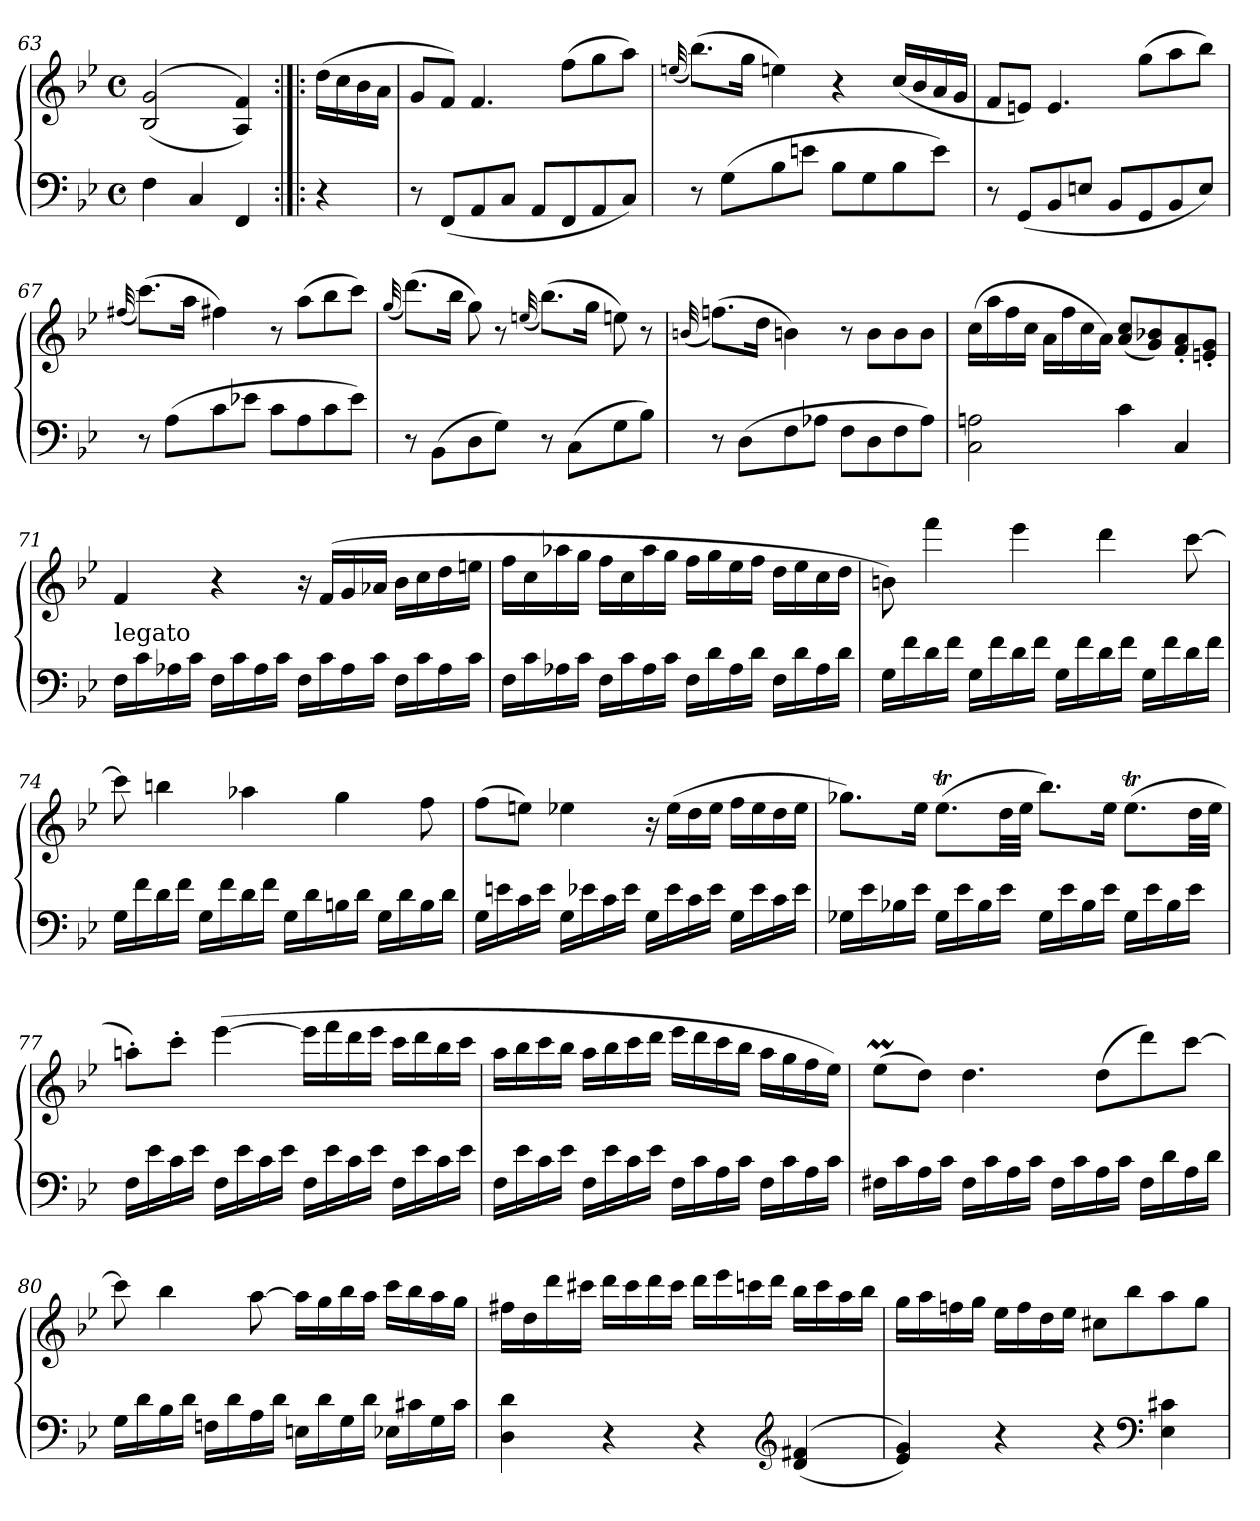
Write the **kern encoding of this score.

**kern	**kern
*part1	*part1
*staff2	*staff1
*clefF4	*clefG2
*k[b-e-]	*k[b-e-]
*M4/4	*M4/4
*met(c)	*met(c)
=63	=63
4F	(>(<2B- 2g
4C	.
4FF	4A 4f))
=:|!|:	=:|!|:
4r	(16ddLL
.	16cc
.	16b-
.	16aJJ
=64	=64
8r	8gL
(8FFL	8fJ)
8AA	4.f
8CJ	.
8AAL	.
8FF	(8ffL
8AA	8gg
8CJ)	8aaJ)
=65	=65
.	(32qqeen
8r	(8.bb-L)
(8GL	.
.	16ggJk
8B-	4een)
8enJ	.
8B-L	4r
8G	.
8B-	(16ccLL
.	16b-
8eJ)	16a
.	16gJJ
=66	=66
8r	8fL
(8GGL	8enJ)
8BB-	4.e
8EnJ	.
8BB-L	.
8GG	(8ggL
8BB-	8aa
8EJ)	8bb-J)
=67	=67
.	(32qqff#X
8r	(8.cccL)
(8AL	.
.	16aaJk
8c	4ff#X)
8e-XJ	.
8cL	8r
8A	(8aaL
8c	8bb-
8e-J)	8cccJ)
=68	=68
.	(32qqgg
8r	(8.dddL)
(8BB-L	.
.	16bb-Jk
8D	8gg)
8GJ)	8r
.	(32qqeen
8r	(8.bb-L)
(8CL	.
.	16ggJk
8G	8een)
8B-J)	8r
=69	=69
.	(32qqbn
8r	(8.ffnL)
(8DL	.
.	16ddJk
8F	4bn)
8A-XJ	.
8FL	8r
8D	8bL
8F	8b
8A-J)	8bJ
=70	=70
2C 2An	(16ccLL
.	16aa
.	16ff
.	16ccJJ
.	16aLL
.	16ff
.	16cc
.	16aJJ)
4c	(8a 8ccL
.	8g 8b-X)
4C	8f' 8a'
.	8en' 8g'J
=71	=71
!LO:TX:t=legato	!
16FLL	4f
16c	.
16A-X	.
16cJJ	.
16FLL	4r
16c	.
16A-	.
16cJJ	.
16FLL	16r
16c	(>16fLL
16A-	16g
16cJJ	16a-XJJ
16FLL	16b-LL
16c	16cc
16A-	16dd
16cJJ	16eenJJ
=72	=72
16FLL	16ffLL
16c	16cc
16A-X	16aa-X
16cJJ	16ggJJ
16FLL	16ffLL
16c	16cc
16A-	16aa-
16cJJ	16ggJJ
16FLL	16ffLL
16d	16gg
16A-	16ee-
16dJJ	16ffJJ
16FLL	16ddLL
16d	16ee-
16A-	16cc
16dJJ	16ddJJ
=73	=73
16GLL	8bn)
16f	.
16d	4fff
16fJJ	.
16GLL	.
16f	.
16d	4eee-
16fJJ	.
16GLL	.
16f	.
16d	4ddd
16fJJ	.
16GLL	.
16f	.
16d	[8ccc
16fJJ	.
=74	=74
16GLL	8ccc]
16f	.
16d	4bbn
16fJJ	.
16GLL	.
16f	.
16d	4aa-X
16fJJ	.
16GLL	.
16d	.
16Bn	4gg
16dJJ	.
16GLL	.
16d	.
16B	8ff
16dJJ	.
=75	=75
16GLL	(8ffL
16en	.
16c	8eenJ)
16eJJ	.
16GLL	4ee-X
16e-X	.
16c	.
16e-JJ	.
16GLL	16r
16e-	(16ee-LL
16c	16dd
16e-JJ	16ee-JJ
16GLL	16ffLL
16e-	16ee-
16c	16dd
16e-JJ	16ee-JJ
=76	=76
16G-XLL	8.gg-XL)
16e-	.
16B-X	.
16e-JJ	16ee-Jk
16G-LL	(8.ee-TL
16e-	.
16B-	.
16e-JJ	32ddLL
.	32ee-JJJ
16G-LL	8.bb-L)
16e-	.
16B-	.
16e-JJ	16ee-Jk
16G-LL	(8.ee-TL
16e-	.
16B-	.
16e-JJ	32ddLL
.	32ee-JJJ
=77	=77
16FLL	8aan'L)
16e-	.
16c	8ccc'J
16e-JJ	.
16FLL	([4eee-
16e-	.
16c	.
16e-JJ	.
16FLL	16eee-LL]
16e-	16fff
16c	16ddd
16e-JJ	16eee-JJ
16FLL	16cccLL
16e-	16ddd
16c	16bb-
16e-JJ	16cccJJ
=78	=78
16FLL	16aaLL
16e-	16bb-
16c	16ccc
16e-JJ	16bb-JJ
16FLL	16aaLL
16e-	16bb-
16c	16ccc
16e-JJ	16dddJJ
16FLL	16eee-LL
16c	16ddd
16A	16ccc
16cJJ	16bb-JJ
16FLL	16aaLL
16c	16gg
16A	16ff
16cJJ	16ee-JJ)
=79	=79
16F#XLL	(8ee-ML
16c	.
16A	8ddJ)
16cJJ	.
16F#LL	4.dd
16c	.
16A	.
16cJJ	.
16F#LL	.
16c	.
16A	(8ddL
16cJJ	.
16F#LL	8ddd)
16d	.
16A	[8cccJ
16dJJ	.
=80	=80
16GLL	8ccc]
16d	.
16B-	4bb-
16dJJ	.
16FnLL	.
16d	.
16A	[8aa
16dJJ	.
16EnLL	16aaLL]
16d	16gg
16G	16bb-
16dJJ	16aaJJ
16E-XLL	16cccLL
16c#X	16bb-
16G	16aa
16c#JJ	16ggJJ
=81	=81
4D 4d	16ff#XLL
.	16dd
.	16ddd
.	16ccc#XJJ
4r	16dddLL
.	16ccc#
.	16ddd
.	16ccc#JJ
4r	16dddLL
.	16eee-
.	16cccn
.	16dddJJ
*clefG2	*
(>(>4d 4f#X	16bb-LL
.	16ccc
.	16aa
.	16bb-JJ
=82	=82
4e- 4g))	16ggLL
.	16aa
.	16ffn
.	16ggJJ
4r	16ee-LL
.	16ff
.	16dd
.	16ee-JJ
4r	8cc#XL
.	8bb-
*clefF4	*
4E- 4c#X	8aa
.	8ggJ
=	=
*-	*-
